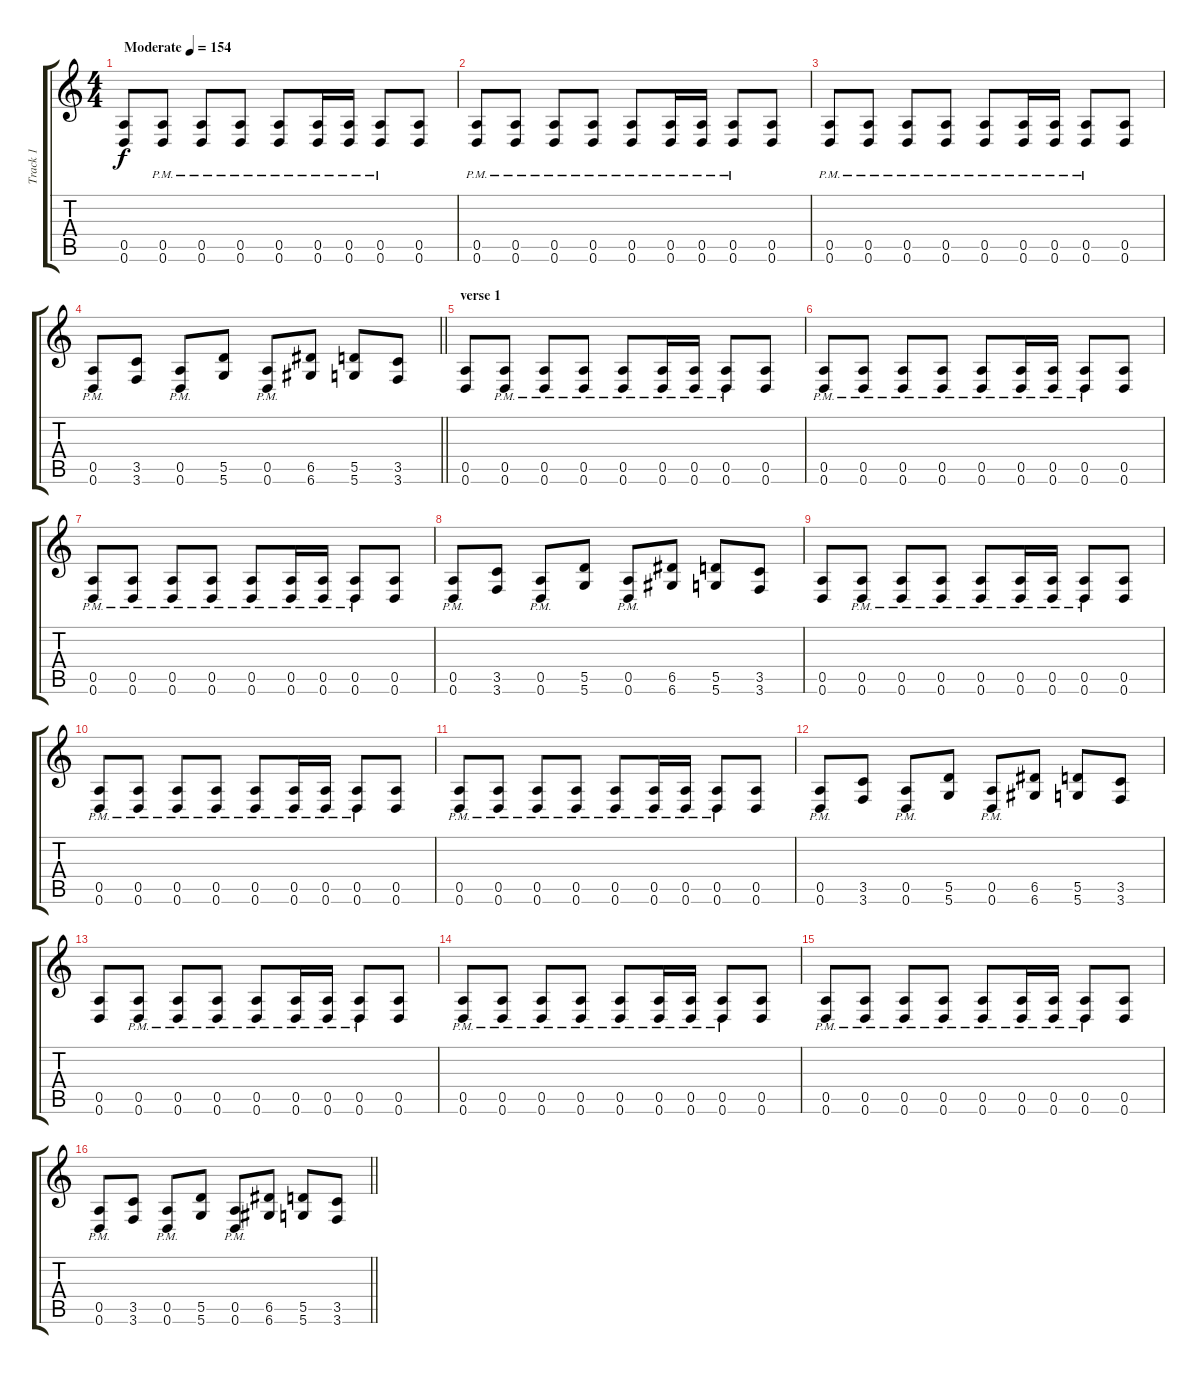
\track ("Track 1" "Track 1") {instrument distortionguitar}
\staff {score tabs}
\tuning (E4 B3 G3 D3 A2 D2) {hide}
\ts (4 4)
\tempo (154 "Moderate")
\clef g2
\ks c
(0.5 0.6).8{dy f instrument distortionguitar} (0.5{pm} 0.6{pm}).8 (0.5{pm} 0.6{pm}).8 (0.5{pm} 0.6{pm}).8 (0.5{pm} 0.6{pm}).8 (0.5{pm} 0.6{pm}).16 (0.5{pm} 0.6{pm}).16 (0.5{pm} 0.6{pm}).8 (0.5 0.6).8 |
(0.5{pm} 0.6{pm}).8 (0.5{pm} 0.6{pm}).8 (0.5{pm} 0.6{pm}).8 (0.5{pm} 0.6{pm}).8 (0.5{pm} 0.6{pm}).8 (0.5{pm} 0.6{pm}).16 (0.5{pm} 0.6{pm}).16 (0.5{pm} 0.6{pm}).8 (0.5 0.6).8 |
(0.5{pm} 0.6{pm}).8 (0.5{pm} 0.6{pm}).8 (0.5{pm} 0.6{pm}).8 (0.5{pm} 0.6{pm}).8 (0.5{pm} 0.6{pm}).8 (0.5{pm} 0.6{pm}).16 (0.5{pm} 0.6{pm}).16 (0.5{pm} 0.6{pm}).8 (0.5 0.6).8 |
\barLineRight lightlight
(0.5{pm} 0.6{pm}).8 (3.5 3.6).8 (0.5{pm} 0.6{pm}).8 (5.5 5.6).8 (0.5{pm} 0.6{pm}).8 (6.5 6.6).8 (5.5 5.6).8 (3.5 3.6).8 |
\section ("" "verse 1")
(0.5 0.6).8 (0.5{pm} 0.6{pm}).8 (0.5{pm} 0.6{pm}).8 (0.5{pm} 0.6{pm}).8 (0.5{pm} 0.6{pm}).8 (0.5{pm} 0.6{pm}).16 (0.5{pm} 0.6{pm}).16 (0.5{pm} 0.6{pm}).8 (0.5 0.6).8 |
(0.5{pm} 0.6{pm}).8 (0.5{pm} 0.6{pm}).8 (0.5{pm} 0.6{pm}).8 (0.5{pm} 0.6{pm}).8 (0.5{pm} 0.6{pm}).8 (0.5{pm} 0.6{pm}).16 (0.5{pm} 0.6{pm}).16 (0.5{pm} 0.6{pm}).8 (0.5 0.6).8 |
(0.5{pm} 0.6{pm}).8 (0.5{pm} 0.6{pm}).8 (0.5{pm} 0.6{pm}).8 (0.5{pm} 0.6{pm}).8 (0.5{pm} 0.6{pm}).8 (0.5{pm} 0.6{pm}).16 (0.5{pm} 0.6{pm}).16 (0.5{pm} 0.6{pm}).8 (0.5 0.6).8 |
(0.5{pm} 0.6{pm}).8 (3.5 3.6).8 (0.5{pm} 0.6{pm}).8 (5.5 5.6).8 (0.5{pm} 0.6{pm}).8 (6.5 6.6).8 (5.5 5.6).8 (3.5 3.6).8 |
(0.5 0.6).8 (0.5{pm} 0.6{pm}).8 (0.5{pm} 0.6{pm}).8 (0.5{pm} 0.6{pm}).8 (0.5{pm} 0.6{pm}).8 (0.5{pm} 0.6{pm}).16 (0.5{pm} 0.6{pm}).16 (0.5{pm} 0.6{pm}).8 (0.5 0.6).8 |
(0.5{pm} 0.6{pm}).8 (0.5{pm} 0.6{pm}).8 (0.5{pm} 0.6{pm}).8 (0.5{pm} 0.6{pm}).8 (0.5{pm} 0.6{pm}).8 (0.5{pm} 0.6{pm}).16 (0.5{pm} 0.6{pm}).16 (0.5{pm} 0.6{pm}).8 (0.5 0.6).8 |
(0.5{pm} 0.6{pm}).8 (0.5{pm} 0.6{pm}).8 (0.5{pm} 0.6{pm}).8 (0.5{pm} 0.6{pm}).8 (0.5{pm} 0.6{pm}).8 (0.5{pm} 0.6{pm}).16 (0.5{pm} 0.6{pm}).16 (0.5{pm} 0.6{pm}).8 (0.5 0.6).8 |
(0.5{pm} 0.6{pm}).8 (3.5 3.6).8 (0.5{pm} 0.6{pm}).8 (5.5 5.6).8 (0.5{pm} 0.6{pm}).8 (6.5 6.6).8 (5.5 5.6).8 (3.5 3.6).8 |
(0.5 0.6).8 (0.5{pm} 0.6{pm}).8 (0.5{pm} 0.6{pm}).8 (0.5{pm} 0.6{pm}).8 (0.5{pm} 0.6{pm}).8 (0.5{pm} 0.6{pm}).16 (0.5{pm} 0.6{pm}).16 (0.5{pm} 0.6{pm}).8 (0.5 0.6).8 |
(0.5{pm} 0.6{pm}).8 (0.5{pm} 0.6{pm}).8 (0.5{pm} 0.6{pm}).8 (0.5{pm} 0.6{pm}).8 (0.5{pm} 0.6{pm}).8 (0.5{pm} 0.6{pm}).16 (0.5{pm} 0.6{pm}).16 (0.5{pm} 0.6{pm}).8 (0.5 0.6).8 |
(0.5{pm} 0.6{pm}).8 (0.5{pm} 0.6{pm}).8 (0.5{pm} 0.6{pm}).8 (0.5{pm} 0.6{pm}).8 (0.5{pm} 0.6{pm}).8 (0.5{pm} 0.6{pm}).16 (0.5{pm} 0.6{pm}).16 (0.5{pm} 0.6{pm}).8 (0.5 0.6).8 |
\barLineRight lightlight
(0.5{pm} 0.6{pm}).8 (3.5 3.6).8 (0.5{pm} 0.6{pm}).8 (5.5 5.6).8 (0.5{pm} 0.6{pm}).8 (6.5 6.6).8 (5.5 5.6).8 (3.5 3.6).8
